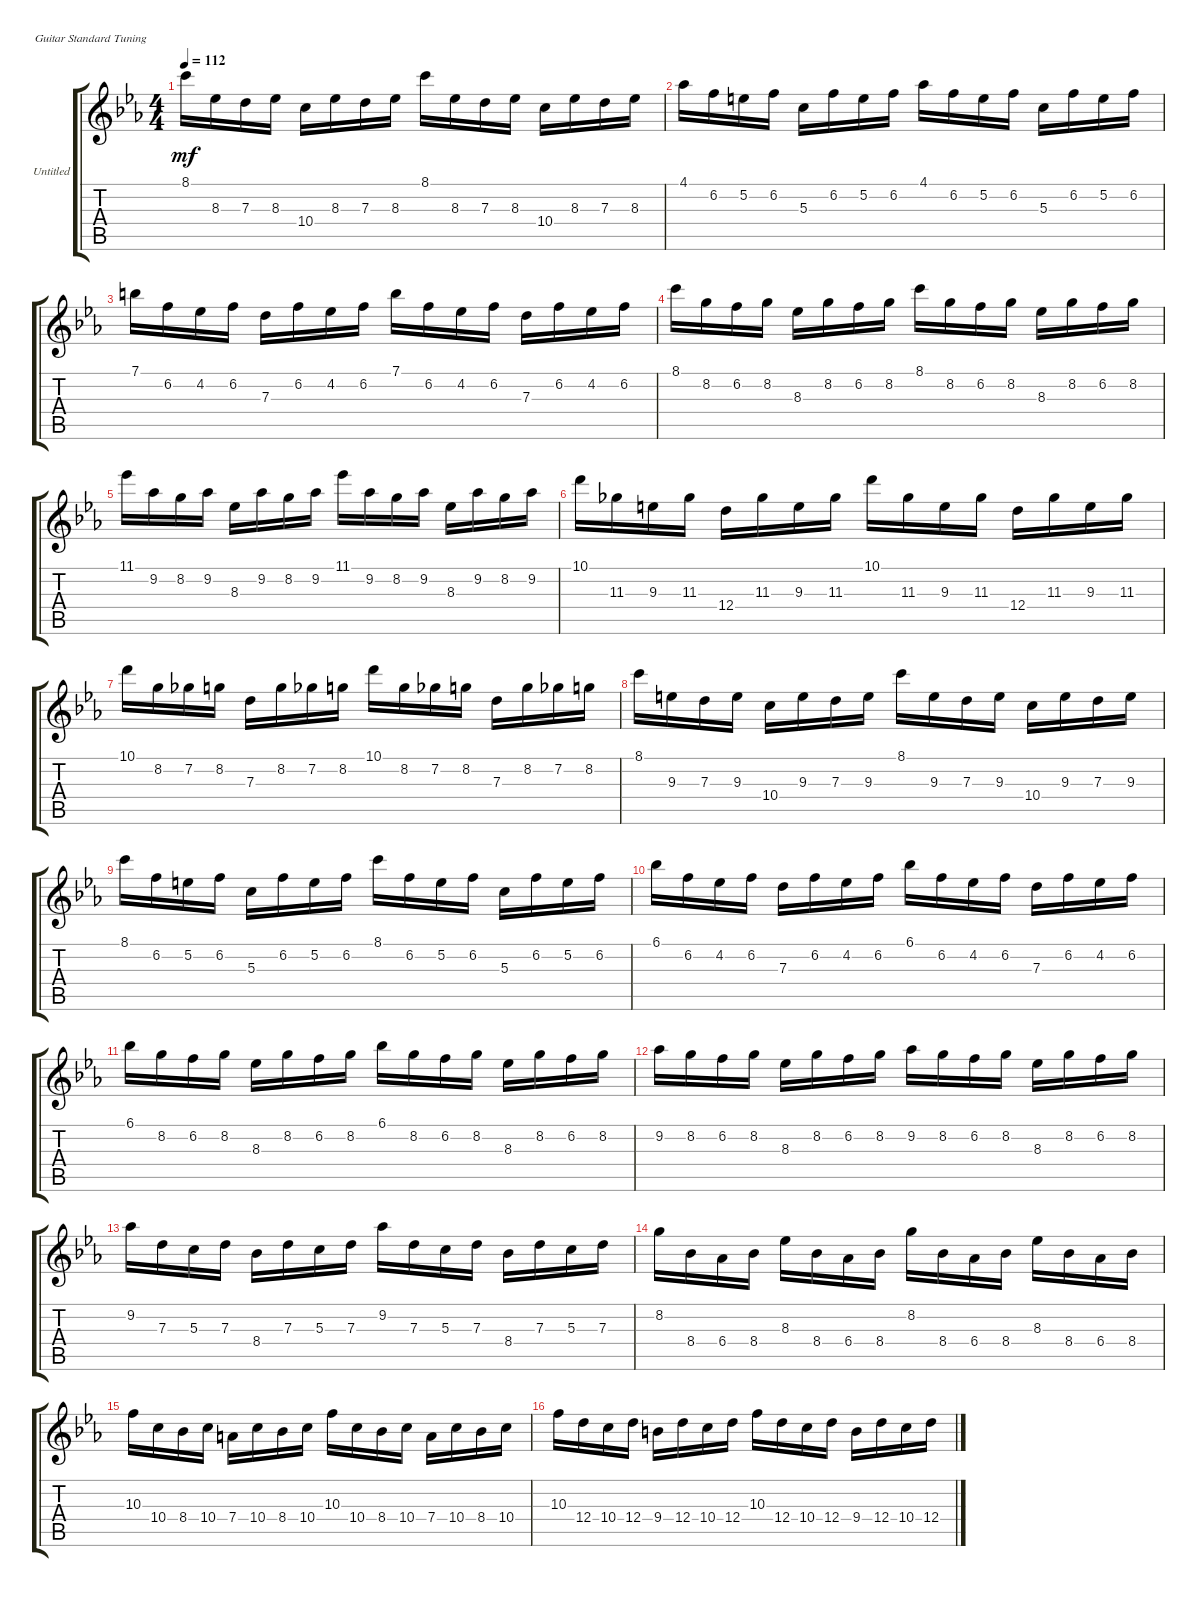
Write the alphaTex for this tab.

\bracketExtendMode groupsimilarinstruments
\firstSystemTrackNameOrientation horizontal
\otherSystemsTrackNameOrientation horizontal
\track ("Untitled" "Untitled") {instrument overdrivenguitar}
\staff {score tabs}
\tuning (E4 B3 G3 D3 A2 E2)
\ts (4 4)
\tempo 112
\clef g2
\ks cminor
8.1.16{dy mf instrument overdrivenguitar} 8.3.16 7.3.16 8.3.16 10.4.16 8.3.16 7.3.16 8.3.16 8.1.16 8.3.16 7.3.16 8.3.16 10.4.16 8.3.16 7.3.16 8.3.16 |
4.1.16 6.2.16 5.2.16 6.2.16 5.3.16 6.2.16 5.2.16 6.2.16 4.1.16 6.2.16 5.2.16 6.2.16 5.3.16 6.2.16 5.2.16 6.2.16 |
7.1.16 6.2.16 4.2.16 6.2.16 7.3.16 6.2.16 4.2.16 6.2.16 7.1.16 6.2.16 4.2.16 6.2.16 7.3.16 6.2.16 4.2.16 6.2.16 |
8.1.16 8.2.16 6.2.16 8.2.16 8.3.16 8.2.16 6.2.16 8.2.16 8.1.16 8.2.16 6.2.16 8.2.16 8.3.16 8.2.16 6.2.16 8.2.16 |
11.1.16 9.2.16 8.2.16 9.2.16 8.3.16 9.2.16 8.2.16 9.2.16 11.1.16 9.2.16 8.2.16 9.2.16 8.3.16 9.2.16 8.2.16 9.2.16 |
10.1.16 11.3.16 9.3.16 11.3.16 12.4.16 11.3.16 9.3.16 11.3.16 10.1.16 11.3.16 9.3.16 11.3.16 12.4.16 11.3.16 9.3.16 11.3.16 |
10.1.16 8.2.16 7.2.16 8.2.16 7.3.16 8.2.16 7.2.16 8.2.16 10.1.16 8.2.16 7.2.16 8.2.16 7.3.16 8.2.16 7.2.16 8.2.16 |
8.1.16 9.3.16 7.3.16 9.3.16 10.4.16 9.3.16 7.3.16 9.3.16 8.1.16 9.3.16 7.3.16 9.3.16 10.4.16 9.3.16 7.3.16 9.3.16 |
8.1.16 6.2.16 5.2.16 6.2.16 5.3.16 6.2.16 5.2.16 6.2.16 8.1.16 6.2.16 5.2.16 6.2.16 5.3.16 6.2.16 5.2.16 6.2.16 |
6.1.16 6.2.16 4.2.16 6.2.16 7.3.16 6.2.16 4.2.16 6.2.16 6.1.16 6.2.16 4.2.16 6.2.16 7.3.16 6.2.16 4.2.16 6.2.16 |
6.1.16 8.2.16 6.2.16 8.2.16 8.3.16 8.2.16 6.2.16 8.2.16 6.1.16 8.2.16 6.2.16 8.2.16 8.3.16 8.2.16 6.2.16 8.2.16 |
9.2.16 8.2.16 6.2.16 8.2.16 8.3.16 8.2.16 6.2.16 8.2.16 9.2.16 8.2.16 6.2.16 8.2.16 8.3.16 8.2.16 6.2.16 8.2.16 |
9.2.16 7.3.16 5.3.16 7.3.16 8.4.16 7.3.16 5.3.16 7.3.16 9.2.16 7.3.16 5.3.16 7.3.16 8.4.16 7.3.16 5.3.16 7.3.16 |
8.2.16 8.4.16 6.4.16 8.4.16 8.3.16 8.4.16 6.4.16 8.4.16 8.2.16 8.4.16 6.4.16 8.4.16 8.3.16 8.4.16 6.4.16 8.4.16 |
10.3.16 10.4.16 8.4.16 10.4.16 7.4.16 10.4.16 8.4.16 10.4.16 10.3.16 10.4.16 8.4.16 10.4.16 7.4.16 10.4.16 8.4.16 10.4.16 |
10.3.16 12.4.16 10.4.16 12.4.16 9.4.16 12.4.16 10.4.16 12.4.16 10.3.16 12.4.16 10.4.16 12.4.16 9.4.16 12.4.16 10.4.16 12.4.16
